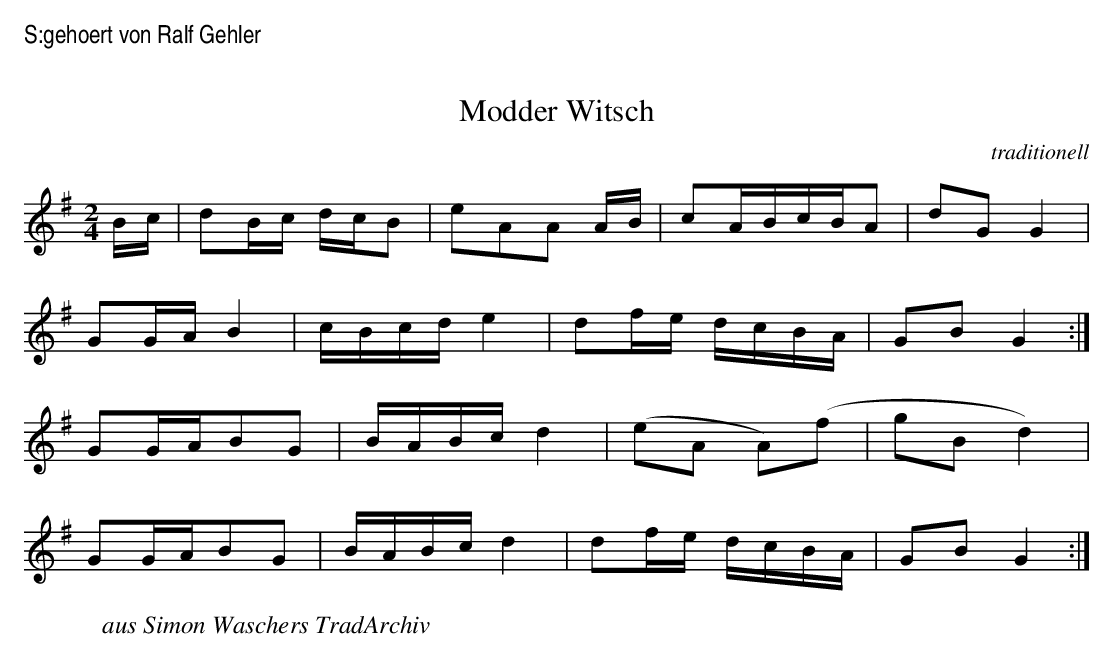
X:1
T:Modder Witsch
C:traditionell
%%textfont Helvetica-Narrow 10pt
%%begintext align
S:gehoert von Ralf Gehler
%%endtext
M:2/4
L:1/16
K:G
Bc |\
d2Bc dcB2 | e2A2A2 AB | c2ABcBA2 | d2G2 G4 |
G2GA B4 | cBcd e4 | d2fe dcBA | G2B2 G4 :|
G2GAB2G2 | BABc d4 | (e2A2 A2)(f2 | g2B2 d4 ) |
G2GAB2G2 | BABc d4 | d2fe dcBA | G2B2 G4 :|
W:aus Simon Waschers TradArchiv
